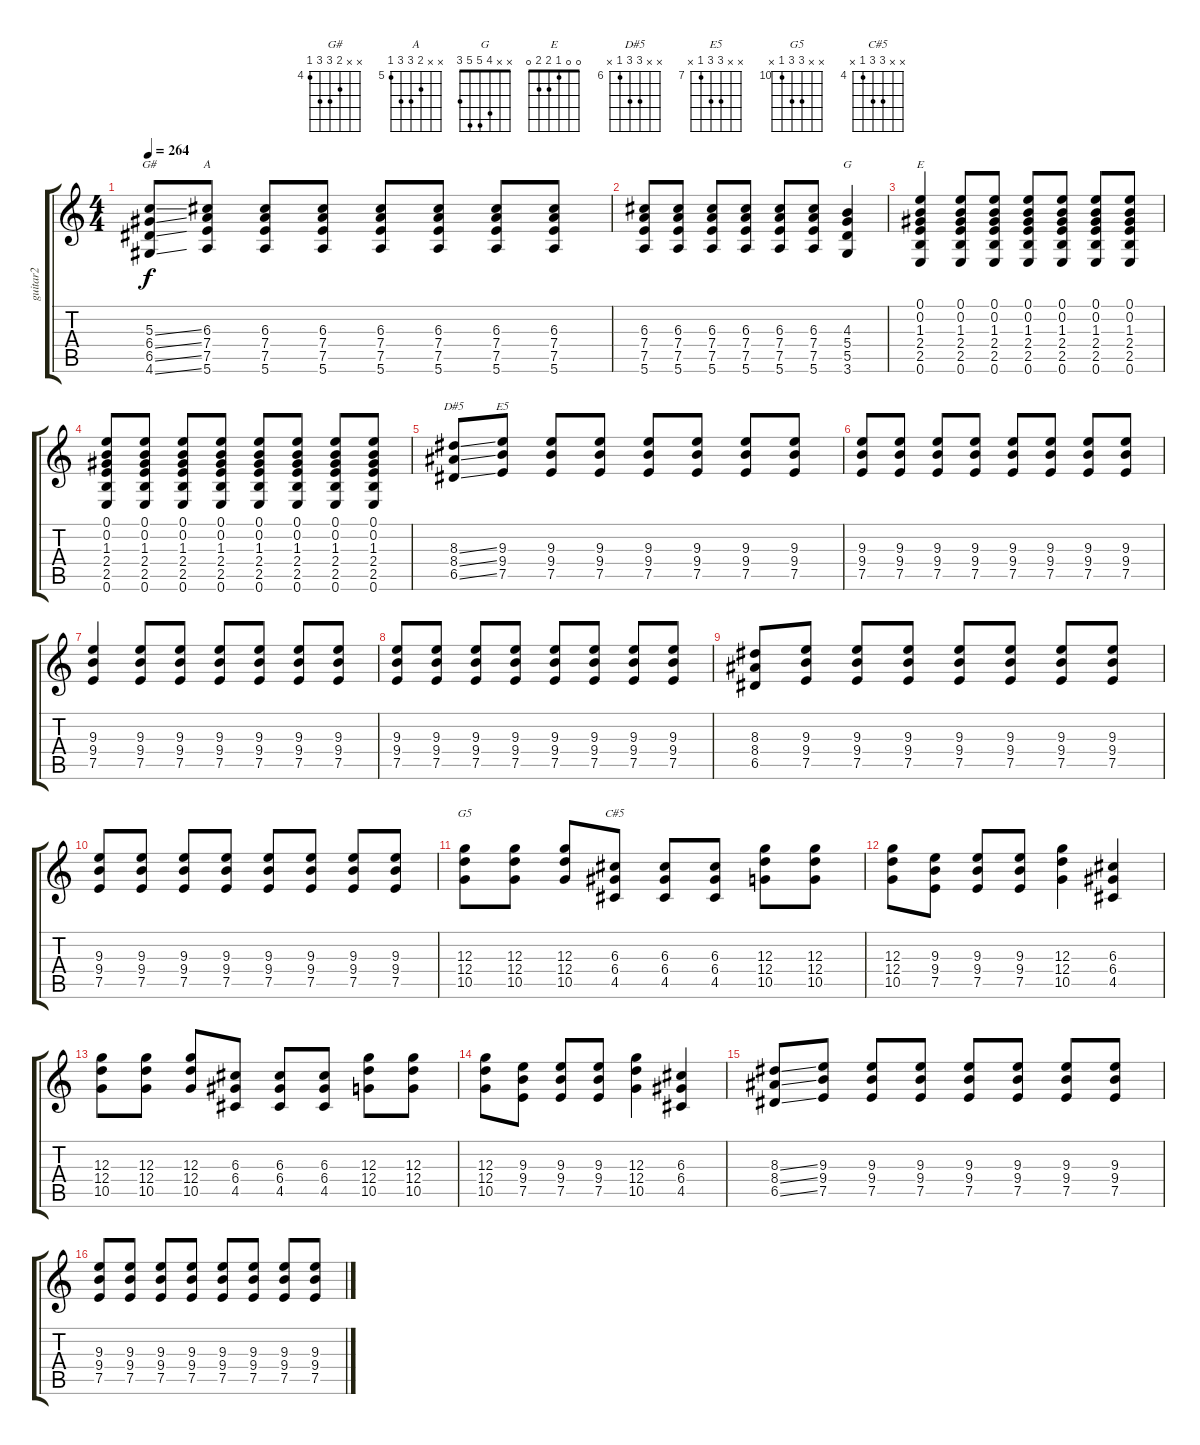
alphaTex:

\track ("guitar2" "guitar2") {instrument distortionguitar}
\staff {score tabs}
\tuning (E4 B3 G3 D3 A2 E2) {hide}
\chord ("G#" x x 5 6 6 4) {firstfret 4}
\chord ("A" x x 6 7 7 5) {firstfret 5}
\chord ("G" x x 4 5 5 3)
\chord ("E" 0 0 1 2 2 0)
\chord ("D#5" x x 8 8 6 x) {firstfret 6}
\chord ("E5" x x 9 9 7 x) {firstfret 7}
\chord ("G5" x x 12 12 10 x) {firstfret 10}
\chord ("C#5" x x 6 6 4 x) {firstfret 4}
\ts (4 4)
\tempo 264
\clef g2
\ks c
(5.3{ss} 6.4{ss} 6.5{ss} 4.6{ss}).8{ch "G#" dy f} (6.3 7.4 7.5 5.6).8{ch "A"} (6.3 7.4 7.5 5.6).8 (6.3 7.4 7.5 5.6).8 (6.3 7.4 7.5 5.6).8 (6.3 7.4 7.5 5.6).8 (6.3 7.4 7.5 5.6).8 (6.3 7.4 7.5 5.6).8 |
(6.3 7.4 7.5 5.6).8 (6.3 7.4 7.5 5.6).8 (6.3 7.4 7.5 5.6).8 (6.3 7.4 7.5 5.6).8 (6.3 7.4 7.5 5.6).8 (6.3 7.4 7.5 5.6).8 (4.3 5.4 5.5 3.6).4{ch "G"} |
(0.1 0.2 1.3 2.4 2.5 0.6).4{ch "E"} (0.1 0.2 1.3 2.4 2.5 0.6).8 (0.1 0.2 1.3 2.4 2.5 0.6).8 (0.1 0.2 1.3 2.4 2.5 0.6).8 (0.1 0.2 1.3 2.4 2.5 0.6).8 (0.1 0.2 1.3 2.4 2.5 0.6).8 (0.1 0.2 1.3 2.4 2.5 0.6).8 |
(0.1 0.2 1.3 2.4 2.5 0.6).8 (0.1 0.2 1.3 2.4 2.5 0.6).8 (0.1 0.2 1.3 2.4 2.5 0.6).8 (0.1 0.2 1.3 2.4 2.5 0.6).8 (0.1 0.2 1.3 2.4 2.5 0.6).8 (0.1 0.2 1.3 2.4 2.5 0.6).8 (0.1 0.2 1.3 2.4 2.5 0.6).8 (0.1 0.2 1.3 2.4 2.5 0.6).8 |
(8.3{ss} 8.4{ss} 6.5{ss}).8{ch "D#5"} (9.3 9.4 7.5).8{ch "E5"} (9.3 9.4 7.5).8 (9.3 9.4 7.5).8 (9.3 9.4 7.5).8 (9.3 9.4 7.5).8 (9.3 9.4 7.5).8 (9.3 9.4 7.5).8 |
(9.3 9.4 7.5).8 (9.3 9.4 7.5).8 (9.3 9.4 7.5).8 (9.3 9.4 7.5).8 (9.3 9.4 7.5).8 (9.3 9.4 7.5).8 (9.3 9.4 7.5).8 (9.3 9.4 7.5).8 |
(9.3 9.4 7.5).4 (9.3 9.4 7.5).8 (9.3 9.4 7.5).8 (9.3 9.4 7.5).8 (9.3 9.4 7.5).8 (9.3 9.4 7.5).8 (9.3 9.4 7.5).8 |
(9.3 9.4 7.5).8 (9.3 9.4 7.5).8 (9.3 9.4 7.5).8 (9.3 9.4 7.5).8 (9.3 9.4 7.5).8 (9.3 9.4 7.5).8 (9.3 9.4 7.5).8 (9.3 9.4 7.5).8 |
(8.3 8.4 6.5).8 (9.3 9.4 7.5).8 (9.3 9.4 7.5).8 (9.3 9.4 7.5).8 (9.3 9.4 7.5).8 (9.3 9.4 7.5).8 (9.3 9.4 7.5).8 (9.3 9.4 7.5).8 |
(9.3 9.4 7.5).8 (9.3 9.4 7.5).8 (9.3 9.4 7.5).8 (9.3 9.4 7.5).8 (9.3 9.4 7.5).8 (9.3 9.4 7.5).8 (9.3 9.4 7.5).8 (9.3 9.4 7.5).8 |
(12.3 12.4 10.5).8{ch "G5"} (12.3 12.4 10.5).8 (12.3 12.4 10.5).8 (6.3 6.4 4.5).8{ch "C#5"} (6.3 6.4 4.5).8 (6.3 6.4 4.5).8 (12.3 12.4 10.5).8 (12.3 12.4 10.5).8 |
(12.3 12.4 10.5).8 (9.3 9.4 7.5).8 (9.3 9.4 7.5).8 (9.3 9.4 7.5).8 (12.3 12.4 10.5).4 (6.3 6.4 4.5).4 |
(12.3 12.4 10.5).8 (12.3 12.4 10.5).8 (12.3 12.4 10.5).8 (6.3 6.4 4.5).8 (6.3 6.4 4.5).8 (6.3 6.4 4.5).8 (12.3 12.4 10.5).8 (12.3 12.4 10.5).8 |
(12.3 12.4 10.5).8 (9.3 9.4 7.5).8 (9.3 9.4 7.5).8 (9.3 9.4 7.5).8 (12.3 12.4 10.5).4 (6.3 6.4 4.5).4 |
(8.3{ss} 8.4{ss} 6.5{ss}).8 (9.3 9.4 7.5).8 (9.3 9.4 7.5).8 (9.3 9.4 7.5).8 (9.3 9.4 7.5).8 (9.3 9.4 7.5).8 (9.3 9.4 7.5).8 (9.3 9.4 7.5).8 |
(9.3 9.4 7.5).8 (9.3 9.4 7.5).8 (9.3 9.4 7.5).8 (9.3 9.4 7.5).8 (9.3 9.4 7.5).8 (9.3 9.4 7.5).8 (9.3 9.4 7.5).8 (9.3 9.4 7.5).8
